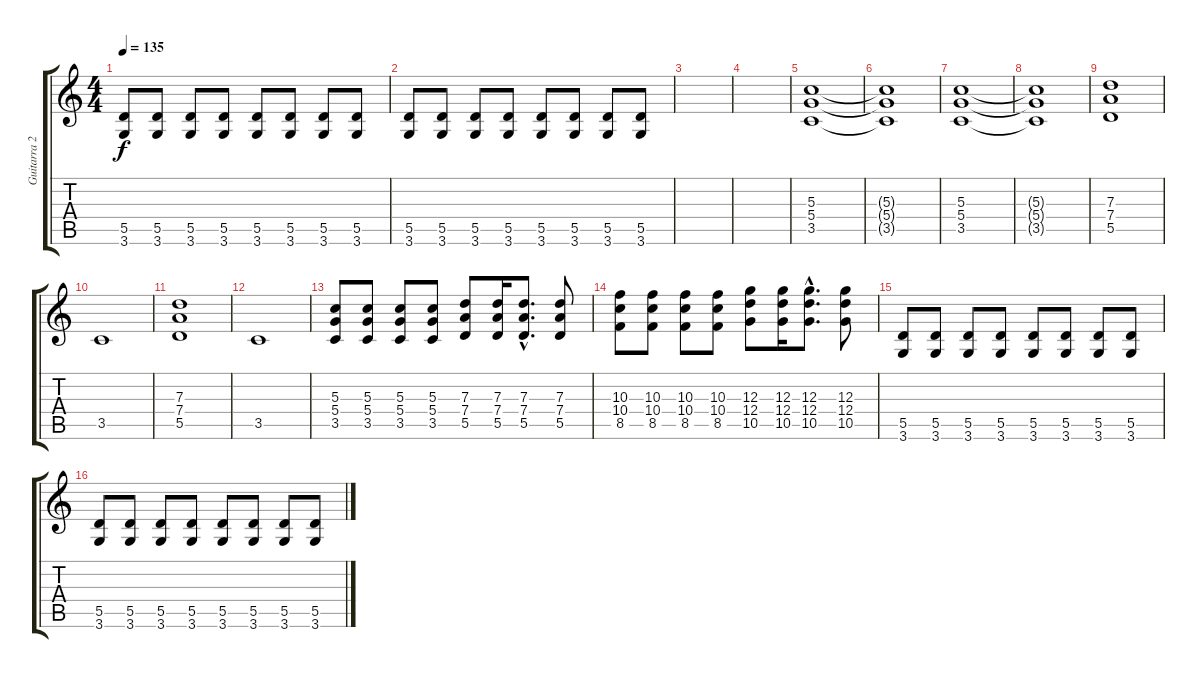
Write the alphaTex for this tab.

\track ("Guitarra 2" "Guitarra 2") {instrument overdrivenguitar}
\staff {score tabs}
\tuning (E4 B3 G3 D3 A2 E2) {hide}
\ts (4 4)
\tempo 135
\clef g2
\ks c
(5.5 3.6).8{dy f} (5.5 3.6).8 (5.5 3.6).8 (5.5 3.6).8 (5.5 3.6).8 (5.5 3.6).8 (5.5 3.6).8 (5.5 3.6).8 |
(5.5 3.6).8 (5.5 3.6).8 (5.5 3.6).8 (5.5 3.6).8 (5.5 3.6).8 (5.5 3.6).8 (5.5 3.6).8 (5.5 3.6).8 |
|
|
(5.3 5.4 3.5).1 |
(5.3{t} 5.4{t} 3.5{t}).1 |
(5.3 5.4 3.5).1 |
(5.3{t} 5.4{t} 3.5{t}).1 |
(7.3 7.4 5.5).1 |
3.5.1 |
(7.3 7.4 5.5).1 |
3.5.1 |
(5.3 5.4 3.5).8 (5.3 5.4 3.5).8 (5.3 5.4 3.5).8 (5.3 5.4 3.5).8 (7.3 7.4 5.5).8 (7.3 7.4 5.5).16 (7.3{hac} 7.4{hac} 5.5{hac}).8{d} (7.3 7.4 5.5).8 |
(10.3 10.4 8.5).8 (10.3 10.4 8.5).8 (10.3 10.4 8.5).8 (10.3 10.4 8.5).8 (12.3 12.4 10.5).8 (12.3 12.4 10.5).16 (12.3{hac} 12.4{hac} 10.5{hac}).8{d} (12.3 12.4 10.5).8 |
(5.5 3.6).8 (5.5 3.6).8 (5.5 3.6).8 (5.5 3.6).8 (5.5 3.6).8 (5.5 3.6).8 (5.5 3.6).8 (5.5 3.6).8 |
(5.5 3.6).8 (5.5 3.6).8 (5.5 3.6).8 (5.5 3.6).8 (5.5 3.6).8 (5.5 3.6).8 (5.5 3.6).8 (5.5 3.6).8
